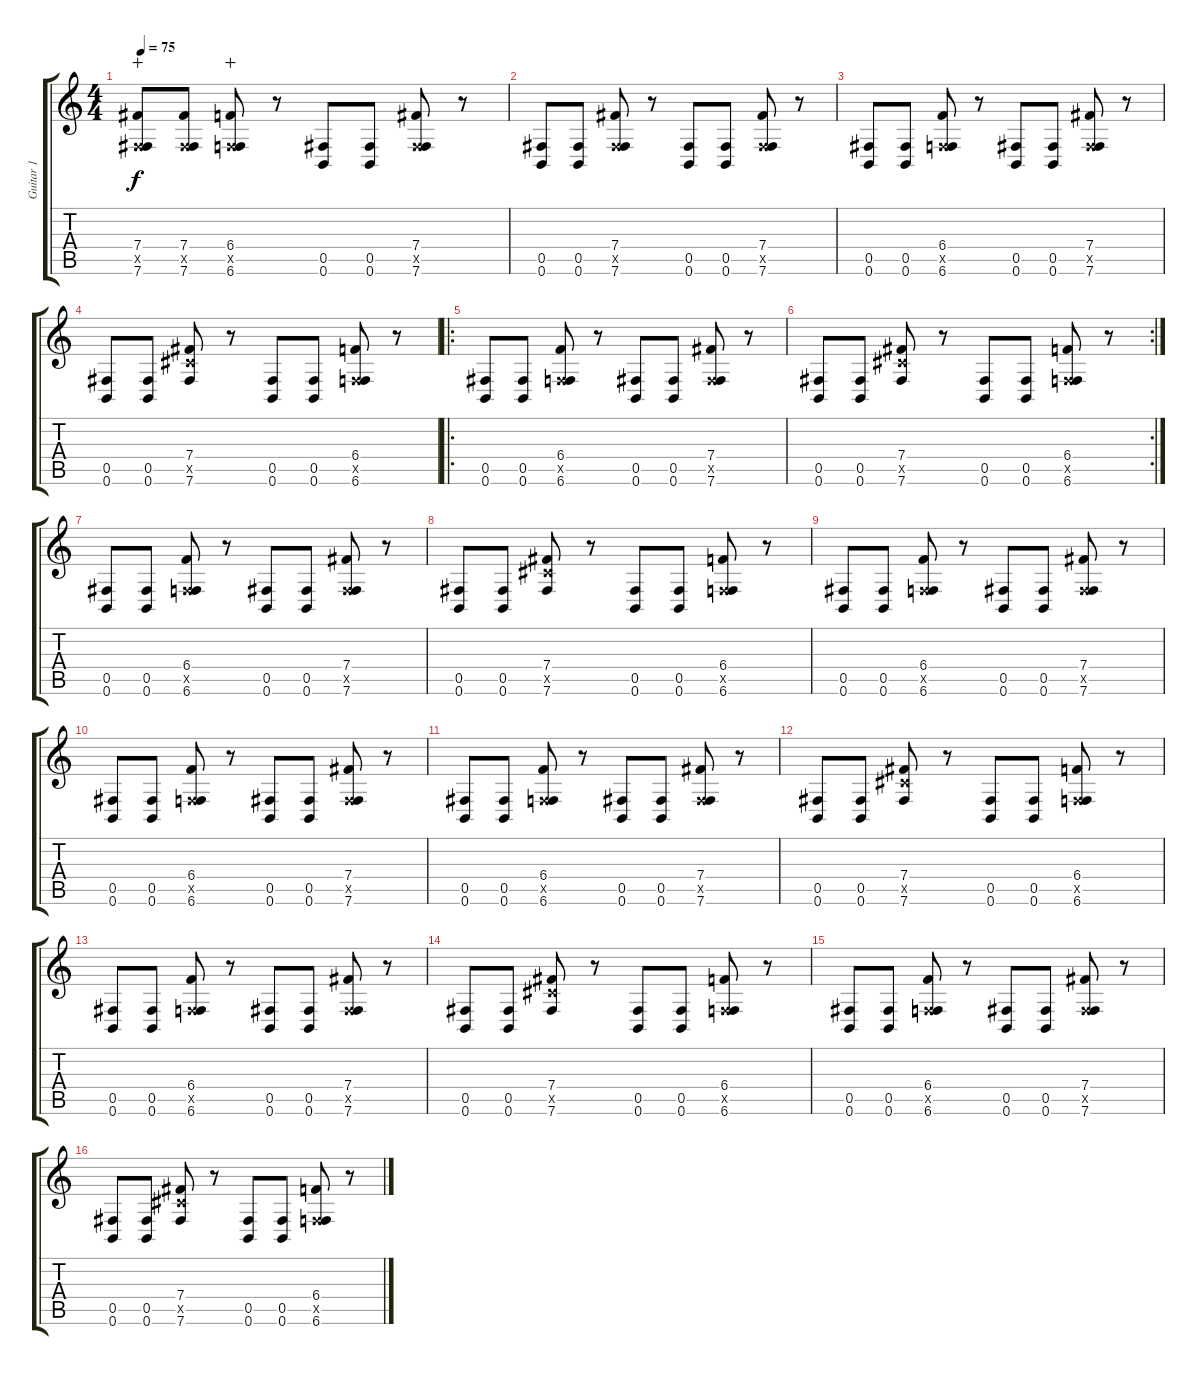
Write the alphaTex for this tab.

\track ("Guitar 1" "Guitar 1") {instrument distortionguitar}
\staff {score tabs}
\tuning (Db4 Ab3 E3 B2 Gb2 B1) {hide}
\ts (4 4)
\tempo 75
\clef g2
\ks c
(7.4 0.5{x} 7.6).8{dy f instrument distortionguitar wahc} (7.4 0.5{x} 7.6).8 (6.4 0.5{x} 6.6).8{wahc} r.8 (0.5 0.6).8 (0.5 0.6).8 (7.4 0.5{x} 7.6).8 r.8 |
(0.5 0.6).8 (0.5 0.6).8 (7.4 0.5{x} 7.6).8 r.8 (0.5 0.6).8 (0.5 0.6).8 (7.4 0.5{x} 7.6).8 r.8 |
(0.5 0.6).8 (0.5 0.6).8 (6.4 0.5{x} 6.6).8 r.8 (0.5 0.6).8 (0.5 0.6).8 (7.4 0.5{x} 7.6).8 r.8 |
(0.5 0.6).8 (0.5 0.6).8 (7.4 7.5{x} 7.6).8 r.8 (0.5 0.6).8 (0.5 0.6).8 (6.4 0.5{x} 6.6).8 r.8 |
\ro
(0.5 0.6).8 (0.5 0.6).8 (6.4 0.5{x} 6.6).8 r.8 (0.5 0.6).8 (0.5 0.6).8 (7.4 0.5{x} 7.6).8 r.8 |
\rc 2
(0.5 0.6).8 (0.5 0.6).8 (7.4 7.5{x} 7.6).8 r.8 (0.5 0.6).8 (0.5 0.6).8 (6.4 0.5{x} 6.6).8 r.8 |
(0.5 0.6).8 (0.5 0.6).8 (6.4 0.5{x} 6.6).8 r.8 (0.5 0.6).8 (0.5 0.6).8 (7.4 0.5{x} 7.6).8 r.8 |
(0.5 0.6).8 (0.5 0.6).8 (7.4 7.5{x} 7.6).8 r.8 (0.5 0.6).8 (0.5 0.6).8 (6.4 0.5{x} 6.6).8 r.8 |
(0.5 0.6).8 (0.5 0.6).8 (6.4 0.5{x} 6.6).8 r.8 (0.5 0.6).8 (0.5 0.6).8 (7.4 0.5{x} 7.6).8 r.8 |
(0.5 0.6).8 (0.5 0.6).8 (6.4 0.5{x} 6.6).8 r.8 (0.5 0.6).8 (0.5 0.6).8 (7.4 0.5{x} 7.6).8 r.8 |
(0.5 0.6).8 (0.5 0.6).8 (6.4 0.5{x} 6.6).8 r.8 (0.5 0.6).8 (0.5 0.6).8 (7.4 0.5{x} 7.6).8 r.8 |
(0.5 0.6).8 (0.5 0.6).8 (7.4 7.5{x} 7.6).8 r.8 (0.5 0.6).8 (0.5 0.6).8 (6.4 0.5{x} 6.6).8 r.8 |
(0.5 0.6).8 (0.5 0.6).8 (6.4 0.5{x} 6.6).8 r.8 (0.5 0.6).8 (0.5 0.6).8 (7.4 0.5{x} 7.6).8 r.8 |
(0.5 0.6).8 (0.5 0.6).8 (7.4 7.5{x} 7.6).8 r.8 (0.5 0.6).8 (0.5 0.6).8 (6.4 0.5{x} 6.6).8 r.8 |
(0.5 0.6).8 (0.5 0.6).8 (6.4 0.5{x} 6.6).8 r.8 (0.5 0.6).8 (0.5 0.6).8 (7.4 0.5{x} 7.6).8 r.8 |
(0.5 0.6).8 (0.5 0.6).8 (7.4 7.5{x} 7.6).8 r.8 (0.5 0.6).8 (0.5 0.6).8 (6.4 0.5{x} 6.6).8 r.8
